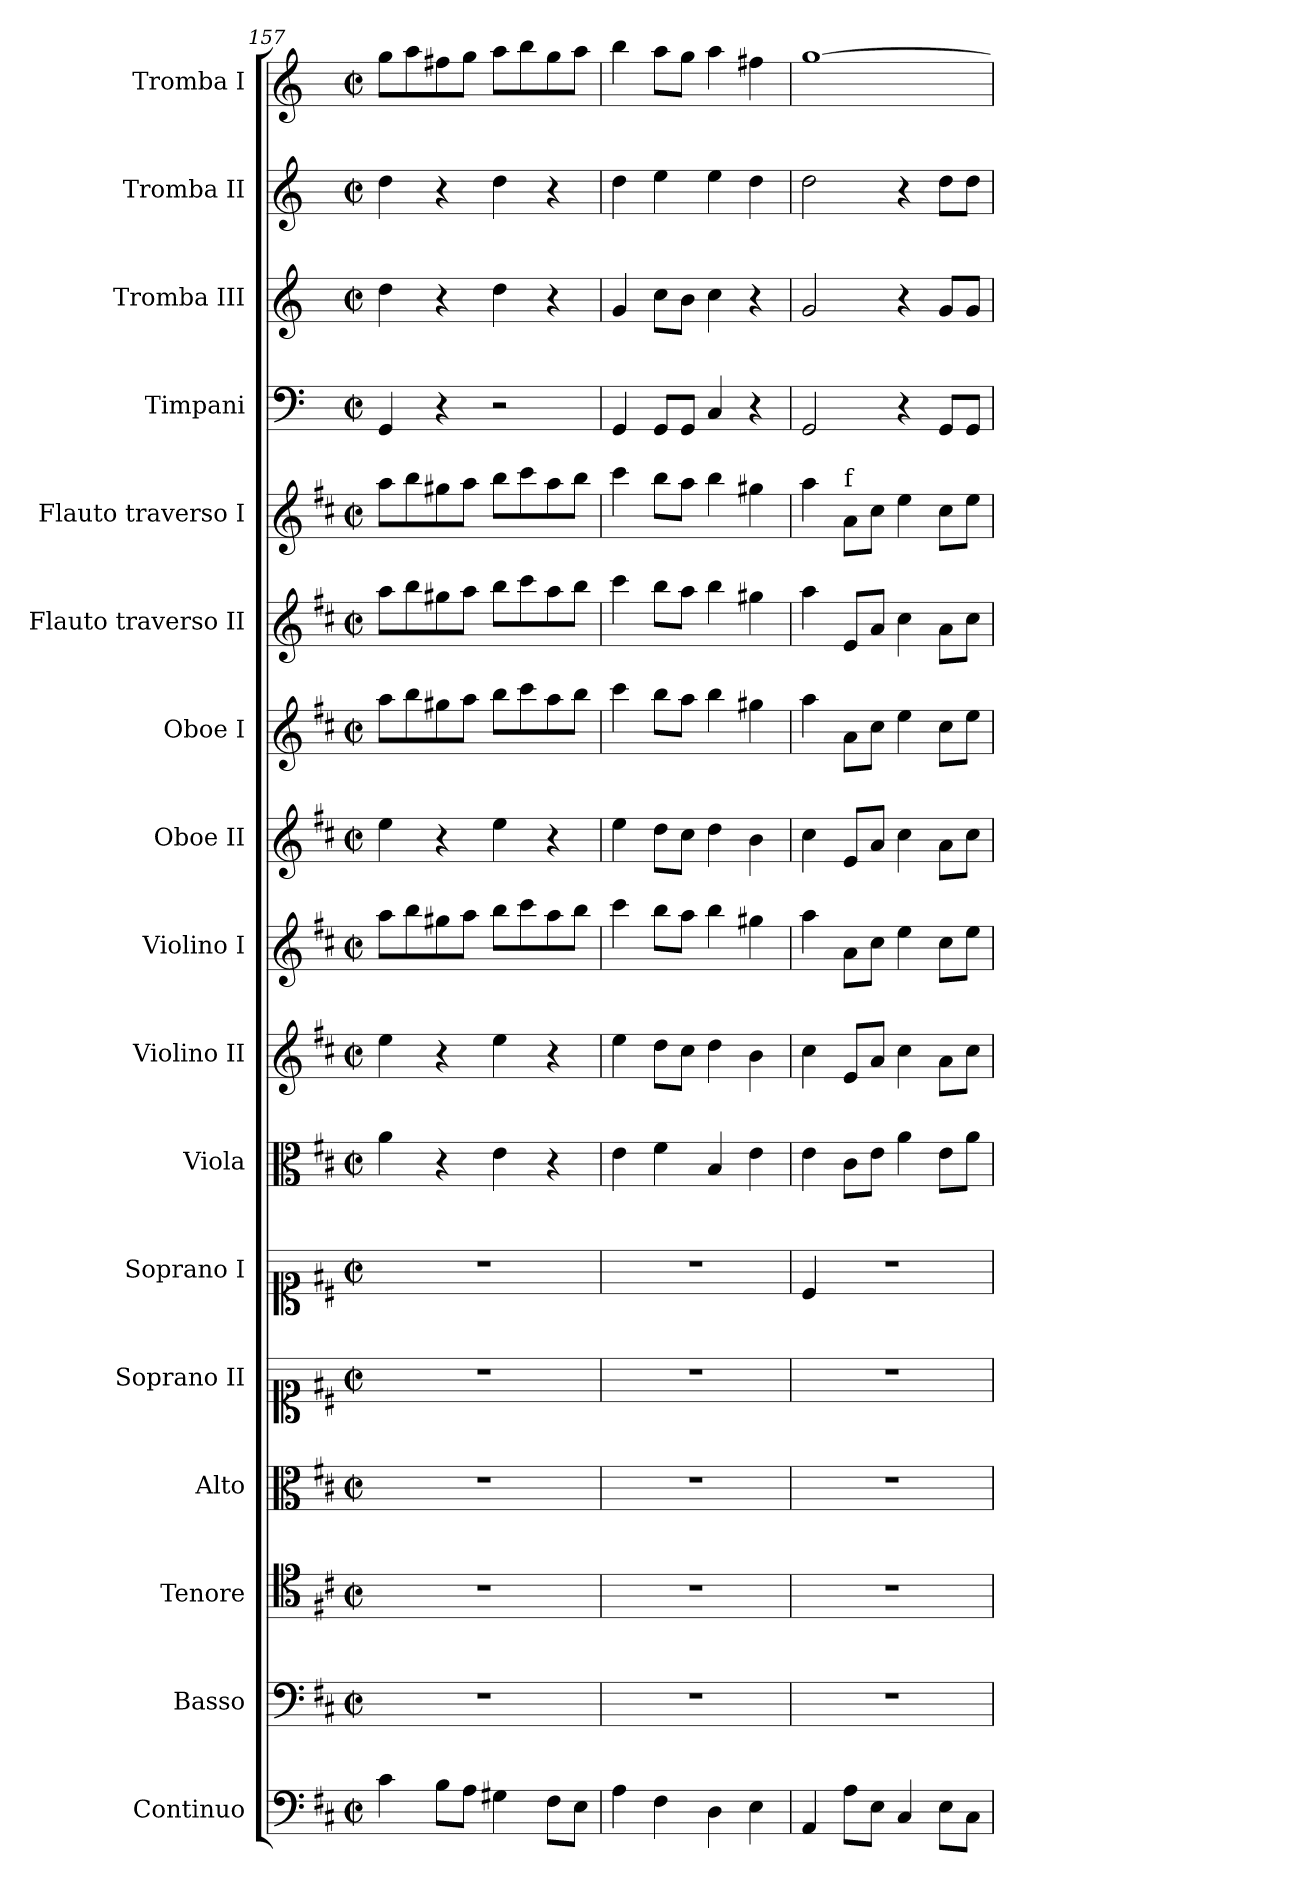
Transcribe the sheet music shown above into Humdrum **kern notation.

**kern	**kern	**kern	**kern	**kern	**kern	**kern	**kern	**kern	**kern	**kern	**kern	**kern	**kern	**kern	**kern	**kern
*part17	*part16	*part15	*part14	*part13	*part12	*part11	*part10	*part9	*part8	*part7	*part6	*part5	*part4	*part3	*part2	*part1
*staff17	*staff16	*staff15	*staff14	*staff13	*staff12	*staff11	*staff10	*staff9	*staff8	*staff7	*staff6	*staff5	*staff4	*staff3	*staff2	*staff1
*I"Continuo	*I"Basso	*I"Tenore	*I"Alto	*I"Soprano II	*I"Soprano I	*I"Viola	*I"Violino II	*I"Violino I	*I"Oboe II	*I"Oboe I	*I"Flauto traverso II	*I"Flauto traverso I	*I"Timpani	*I"Tromba III	*I"Tromba II	*I"Tromba I
*I'Cont.	*I'B.	*I'T.	*I'A.	*I'S. II	*I'S. I	*I'Vla.	*I'Vln. II	*I'Vln. I	*I'Ob. II	*I'Ob. I	*I'Fl. trv. II	*I'Fl. trv. I	*I'Timp.	*I'Tr. III	*I'Tr. II	*I'Tr. I
*clefF4	*clefF4	*clefC4	*clefC3	*clefC1	*clefC1	*clefC3	*clefG2	*clefG2	*clefG2	*clefG2	*clefG2	*clefG2	*clefF4	*clefG2	*clefG2	*clefG2
*	*	*	*	*	*	*	*	*	*	*	*	*	*ITrd-1c-2	*ITrd-1c-2	*ITrd-1c-2	*ITrd-1c-2
*k[f#c#]	*k[f#c#]	*k[f#c#]	*k[f#c#]	*k[f#c#]	*k[f#c#]	*k[f#c#]	*k[f#c#]	*k[f#c#]	*k[f#c#]	*k[f#c#]	*k[f#c#]	*k[f#c#]	*k[f#c#]	*k[f#c#]	*k[f#c#]	*k[f#c#]
*M2/2	*M2/2	*M2/2	*M2/2	*M2/2	*M2/2	*M2/2	*M2/2	*M2/2	*M2/2	*M2/2	*M2/2	*M2/2	*M2/2	*M2/2	*M2/2	*M2/2
*met(c|)	*met(c|)	*met(c|)	*met(c|)	*met(c|)	*met(c|)	*met(c|)	*met(c|)	*met(c|)	*met(c|)	*met(c|)	*met(c|)	*met(c|)	*met(c|)	*met(c|)	*met(c|)	*met(c|)
=157	=157	=157	=157	=157	=157	=157	=157	=157	=157	=157	=157	=157	=157	=157	=157	=157
4c#\	1r	1r	1r	1r	1r	4a\	4ee\	8aa\L	4ee\	8aa\L	8aa\L	8aa\L	4AA/	4ee\	4ee\	8aa\L
.	.	.	.	.	.	.	.	8bb\	.	8bb\	8bb\	8bb\	.	.	.	8bb\
8B\L	.	.	.	.	.	4r	4r	8gg#X\	4r	8gg#X\	8gg#X\	8gg#X\	4r	4r	4r	8gg#X\
8A\J	.	.	.	.	.	.	.	8aa\J	.	8aa\J	8aa\J	8aa\J	.	.	.	8aa\J
4G#X\	.	.	.	.	.	4e\	4ee\	8bb\L	4ee\	8bb\L	8bb\L	8bb\L	2r	4ee\	4ee\	8bb\L
.	.	.	.	.	.	.	.	8ccc#\	.	8ccc#\	8ccc#\	8ccc#\	.	.	.	8ccc#\
8F#\L	.	.	.	.	.	4r	4r	8aa\	4r	8aa\	8aa\	8aa\	.	4r	4r	8aa\
8E\J	.	.	.	.	.	.	.	8bb\J	.	8bb\J	8bb\J	8bb\J	.	.	.	8bb\J
=158	=158	=158	=158	=158	=158	=158	=158	=158	=158	=158	=158	=158	=158	=158	=158	=158
4A\	1r	1r	1r	1r	1r	4e\	4ee\	4ccc#\	4ee\	4ccc#\	4ccc#\	4ccc#\	4AA/	4a/	4ee\	4ccc#\
4F#\	.	.	.	.	.	4f#\	8dd\L	8bb\L	8dd\L	8bb\L	8bb\L	8bb\L	8AA/L	8dd\L	4ff#\	8bb\L
.	.	.	.	.	.	.	8cc#\J	8aa\J	8cc#\J	8aa\J	8aa\J	8aa\J	8AA/J	8cc#\J	.	8aa\J
4D\	.	.	.	.	.	4B/	4dd\	4bb\	4dd\	4bb\	4bb\	4bb\	4D/	4dd\	4ff#\	4bb\
4E\	.	.	.	.	.	4e\	4b\	4gg#X\	4b\	4gg#X\	4gg#X\	4gg#X\	4r	4r	4ee\	4gg#X\
=159	=159	=159	=159	=159	=159	=159	=159	=159	=159	=159	=159	=159	=159	=159	=159	=159
*	*	*	*	*	*^	*	*	*	*	*	*	*	*	*	*	*
4AA/	1r	1r	1r	1r	1r	4c#/	4e\	4cc#\	4aa\	4cc#\	4aa\	4aa\	4aa\	2AA/	2a/	2ee\	[1aa
!	!	!	!	!	!	!	!	!	!	!	!	!	!LO:TX:a:t=f	!	!	!	!
8A\L	.	.	.	.	.	2.ryy	8c#\L	8e/L	8a\L	8e/L	8a\L	8e/L	8a\L	.	.	.	.
8E\J	.	.	.	.	.	.	8e\J	8a/J	8cc#\J	8a/J	8cc#\J	8a/J	8cc#\J	.	.	.	.
4C#/	.	.	.	.	.	.	4a\	4cc#\	4ee\	4cc#\	4ee\	4cc#\	4ee\	4r	4r	4r	.
8E\L	.	.	.	.	.	.	8e\L	8a\L	8cc#\L	8a\L	8cc#\L	8a\L	8cc#\L	8AA/L	8a/L	8ee\L	.
8C#\J	.	.	.	.	.	.	8a\J	8cc#\J	8ee\J	8cc#\J	8ee\J	8cc#\J	8ee\J	8AA/J	8a/J	8ee\J	.
*	*	*	*	*	*v	*v	*	*	*	*	*	*	*	*	*	*	*
=	=	=	=	=	=	=	=	=	=	=	=	=	=	=	=	=
*-	*-	*-	*-	*-	*-	*-	*-	*-	*-	*-	*-	*-	*-	*-	*-	*-
